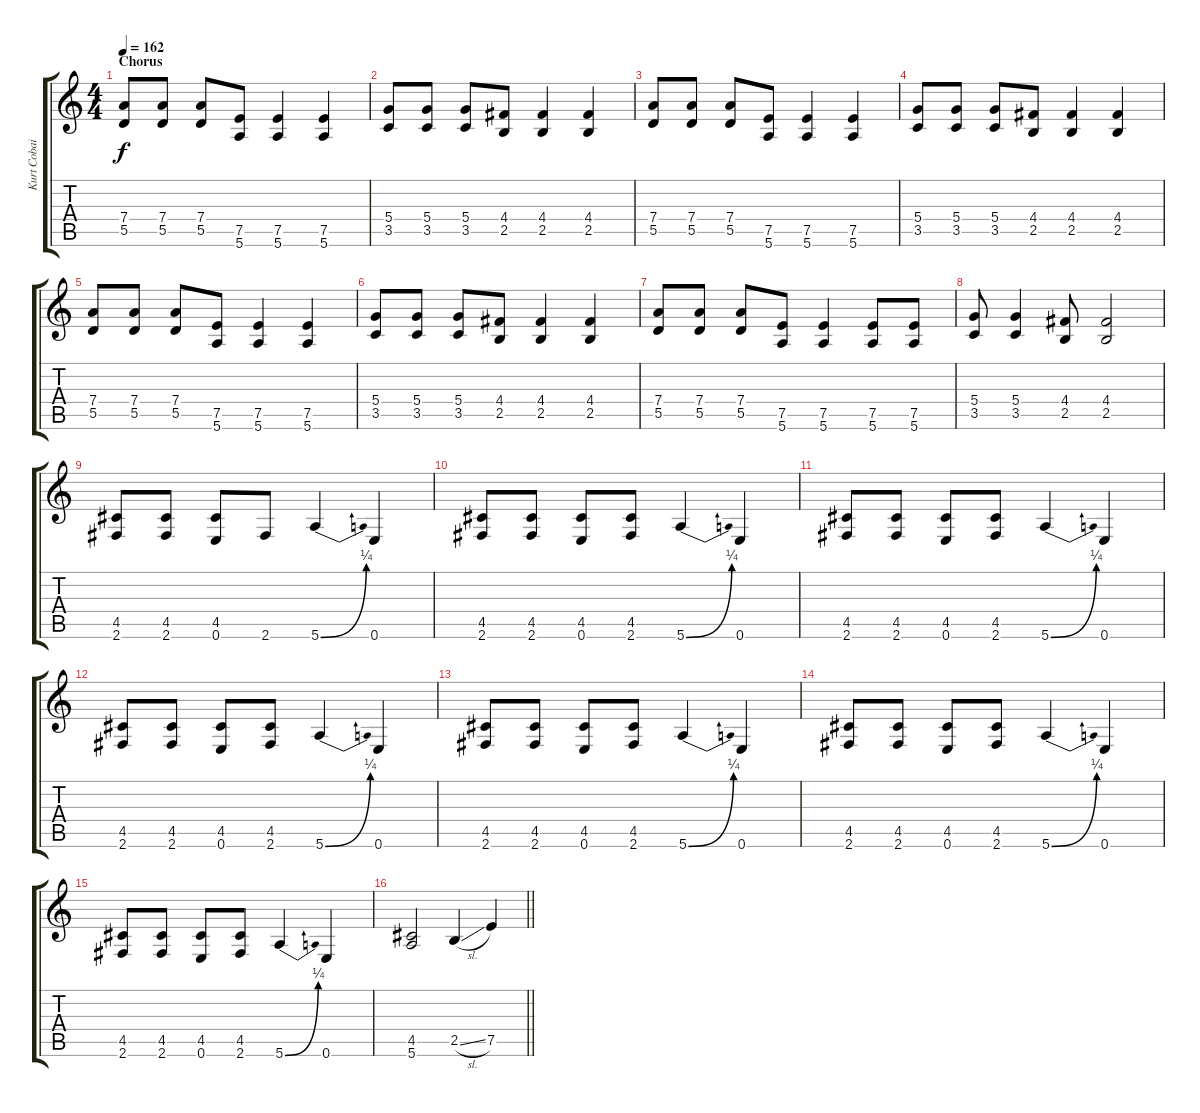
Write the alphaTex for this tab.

\track ("Kurt Cobain" "Kurt Cobai") {instrument distortionguitar bank 2}
\staff {score tabs}
\tuning (E4 B3 G3 D3 A2 E2) {hide}
\ts (4 4)
\section ("" "Chorus")
\tempo 162
\clef g2
\ks c
(7.4 5.5).8{dy f} (7.4 5.5).8 (7.4 5.5).8 (7.5 5.6).8 (7.5 5.6).4 (7.5 5.6).4 |
(5.4 3.5).8 (5.4 3.5).8 (5.4 3.5).8 (4.4 2.5).8 (4.4 2.5).4 (4.4 2.5).4 |
(7.4 5.5).8 (7.4 5.5).8 (7.4 5.5).8 (7.5 5.6).8 (7.5 5.6).4 (7.5 5.6).4 |
(5.4 3.5).8 (5.4 3.5).8 (5.4 3.5).8 (4.4 2.5).8 (4.4 2.5).4 (4.4 2.5).4 |
(7.4 5.5).8 (7.4 5.5).8 (7.4 5.5).8 (7.5 5.6).8 (7.5 5.6).4 (7.5 5.6).4 |
(5.4 3.5).8 (5.4 3.5).8 (5.4 3.5).8 (4.4 2.5).8 (4.4 2.5).4 (4.4 2.5).4 |
(7.4 5.5).8 (7.4 5.5).8 (7.4 5.5).8 (7.5 5.6).8 (7.5 5.6).4 (7.5 5.6).8 (7.5 5.6).8 |
(5.4 3.5).8 (5.4 3.5).4 (4.4 2.5).8 (4.4 2.5).2 |
(4.5 2.6).8 (4.5 2.6).8 (4.5 0.6).8 2.6.8 5.6{be (bend 0 0 60 1)}.4 0.6.4 |
(4.5 2.6).8 (4.5 2.6).8 (4.5 0.6).8 (4.5 2.6).8 5.6{be (bend 0 0 60 1)}.4 0.6.4 |
(4.5 2.6).8 (4.5 2.6).8 (4.5 0.6).8 (4.5 2.6).8 5.6{be (bend 0 0 60 1)}.4 0.6.4 |
(4.5 2.6).8 (4.5 2.6).8 (4.5 0.6).8 (4.5 2.6).8 5.6{be (bend 0 0 60 1)}.4 0.6.4 |
(4.5 2.6).8 (4.5 2.6).8 (4.5 0.6).8 (4.5 2.6).8 5.6{be (bend 0 0 60 1)}.4 0.6.4 |
(4.5 2.6).8 (4.5 2.6).8 (4.5 0.6).8 (4.5 2.6).8 5.6{be (bend 0 0 60 1)}.4 0.6.4 |
(4.5 2.6).8 (4.5 2.6).8 (4.5 0.6).8 (4.5 2.6).8 5.6{be (bend 0 0 60 1)}.4 0.6.4 |
\barLineRight lightlight
(4.5 5.6).2 2.5{sl}.4 7.5.4
